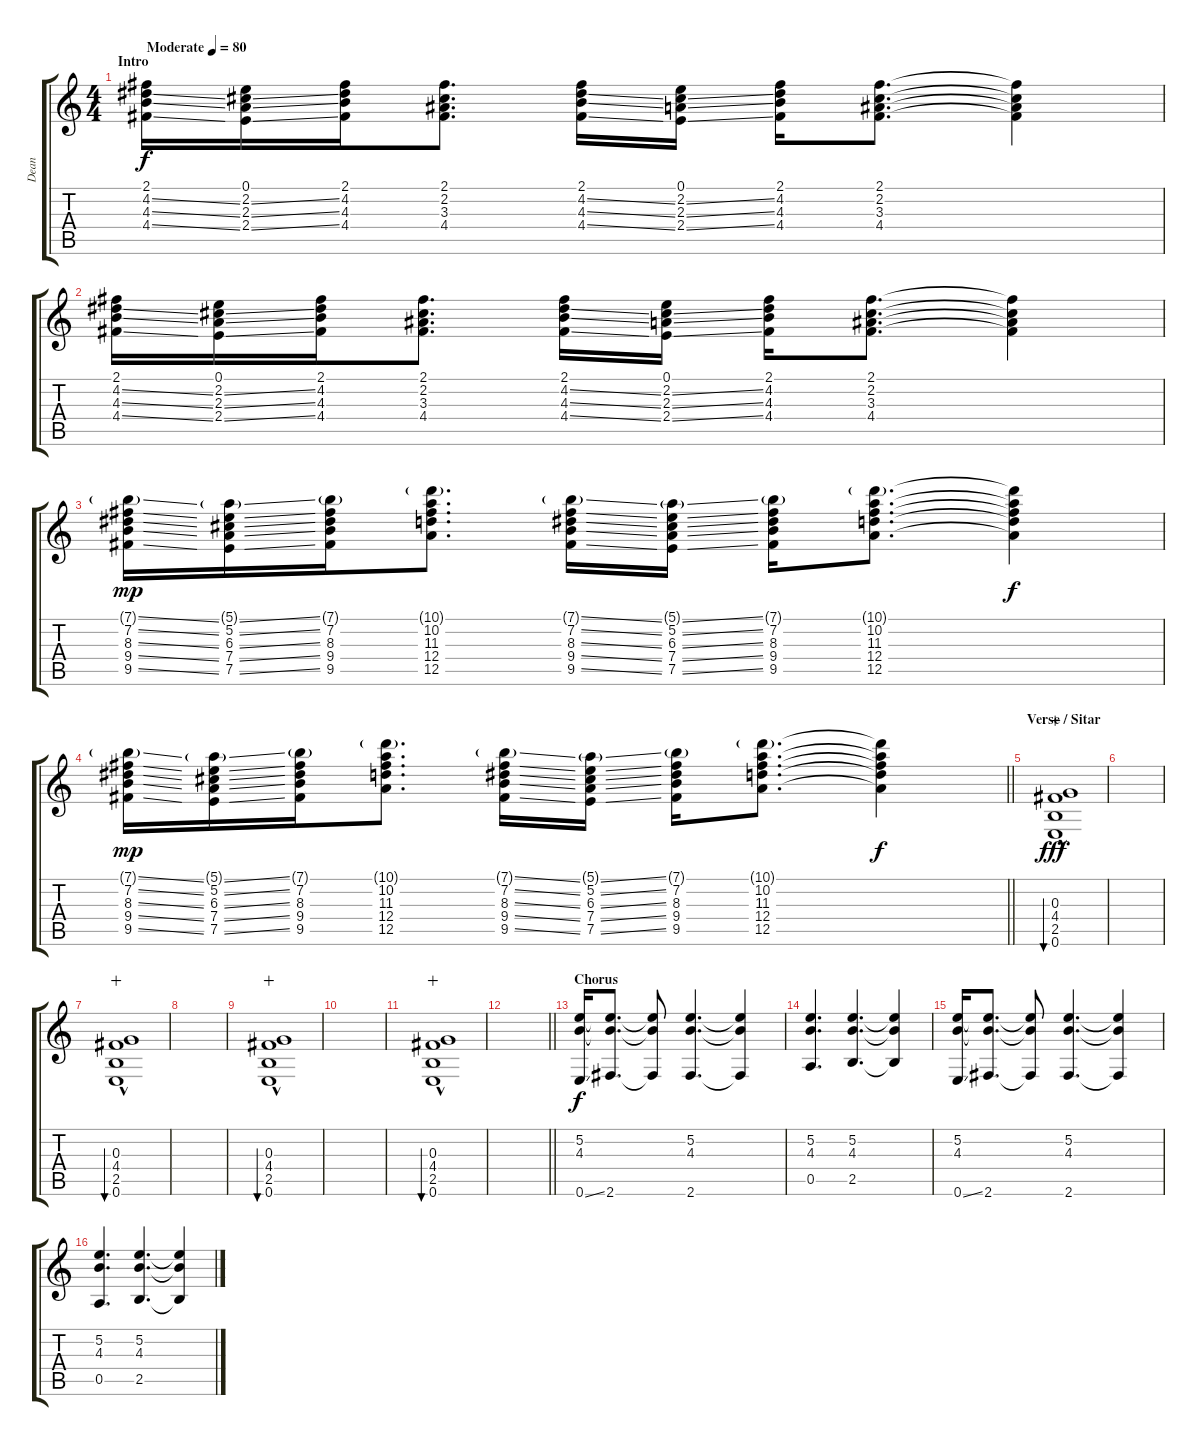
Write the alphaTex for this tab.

\track ("Dean" "Dean") {instrument distortionguitar}
\staff {score tabs}
\tuning (E4 B3 G3 D3 A2 E2) {hide}
\ts (4 4)
\section ("" "Intro")
\tempo (80 "Moderate")
\clef g2
\ks c
(2.1 4.2{ss} 4.3{ss} 4.4{ss}).16{dy f instrument distortionguitar} (0.1 2.2{ss} 2.3{ss} 2.4{ss}).16 (2.1 4.2 4.3 4.4).16 (2.1 2.2 3.3 4.4).8{d} (2.1 4.2{ss} 4.3{ss} 4.4{ss}).16 (0.1 2.2{ss} 2.3{ss} 2.4{ss}).16 (2.1 4.2 4.3 4.4).16 (2.1 2.2 3.3 4.4).8{d} (2.1{t} 2.2{t} 3.3{t} 4.4{t}).4 |
(2.1 4.2{ss} 4.3{ss} 4.4{ss}).16 (0.1 2.2{ss} 2.3{ss} 2.4{ss}).16 (2.1 4.2 4.3 4.4).16 (2.1 2.2 3.3 4.4).8{d} (2.1 4.2{ss} 4.3{ss} 4.4{ss}).16 (0.1 2.2{ss} 2.3{ss} 2.4{ss}).16 (2.1 4.2 4.3 4.4).16 (2.1 2.2 3.3 4.4).8{d} (2.1{t} 2.2{t} 3.3{t} 4.4{t}).4 |
(7.1{ss g} 7.2{ss} 8.3{ss} 9.4{ss} 9.5{ss}).16{dy mp} (5.1{ss g} 5.2{ss} 6.3{ss} 7.4{ss} 7.5{ss}).16 (7.1{g} 7.2 8.3 9.4 9.5).16 (10.1{g} 10.2 11.3 12.4 12.5).8{d} (7.1{ss g} 7.2{ss} 8.3{ss} 9.4{ss} 9.5{ss}).16 (5.1{ss g} 5.2{ss} 6.3{ss} 7.4{ss} 7.5{ss}).16 (7.1{g} 7.2 8.3 9.4 9.5).16 (10.1{g} 10.2 11.3 12.4 12.5).8{d} (10.1{t} 10.2{t} 11.3{t} 12.4{t} 12.5{t}).4{dy f} |
\barLineRight lightlight
(7.1{ss g} 7.2{ss} 8.3{ss} 9.4{ss} 9.5{ss}).16{dy mp} (5.1{ss g} 5.2{ss} 6.3{ss} 7.4{ss} 7.5{ss}).16 (7.1{g} 7.2 8.3 9.4 9.5).16 (10.1{g} 10.2 11.3 12.4 12.5).8{d} (7.1{ss g} 7.2{ss} 8.3{ss} 9.4{ss} 9.5{ss}).16 (5.1{ss g} 5.2{ss} 6.3{ss} 7.4{ss} 7.5{ss}).16 (7.1{g} 7.2 8.3 9.4 9.5).16 (10.1{g} 10.2 11.3 12.4 12.5).8{d} (10.1{t} 10.2{t} 11.3{t} 12.4{t} 12.5{t}).4{dy f} |
\section ("" "Verse / Sitar")
(0.3{hac} 4.4{hac} 2.5{hac} 0.6{hac}).1{bu 60 dy fff volume 16 instrument electricguitarclean wahc} |
|
(0.3{hac} 4.4{hac} 2.5{hac} 0.6{hac}).1{bu 60 wahc} |
|
(0.3{hac} 4.4{hac} 2.5{hac} 0.6{hac}).1{bu 60 wahc} |
|
(0.3{hac} 4.4{hac} 2.5{hac} 0.6{hac}).1{bu 60 wahc} |
\barLineRight lightlight
|
\section ("" "Chorus")
(5.2 4.3 0.6{ss}).16{dy f instrument distortionguitar} (5.2{t} 4.3{t} 2.6).8{d} (5.2{t} 4.3{t} 2.6{t}).8 (5.2 4.3 2.6).4{d} (5.2{t} 4.3{t} 2.6{t}).4 |
(5.2 4.3 0.5).4{d} (5.2 4.3 2.5).4{d} (5.2{t} 4.3{t} 2.5{t}).4 |
(5.2 4.3 0.6{ss}).16 (5.2{t} 4.3{t} 2.6).8{d} (5.2{t} 4.3{t} 2.6{t}).8 (5.2 4.3 2.6).4{d} (5.2{t} 4.3{t} 2.6{t}).4 |
(5.2 4.3 0.5).4{d} (5.2 4.3 2.5).4{d} (5.2{t} 4.3{t} 2.5{t}).4
